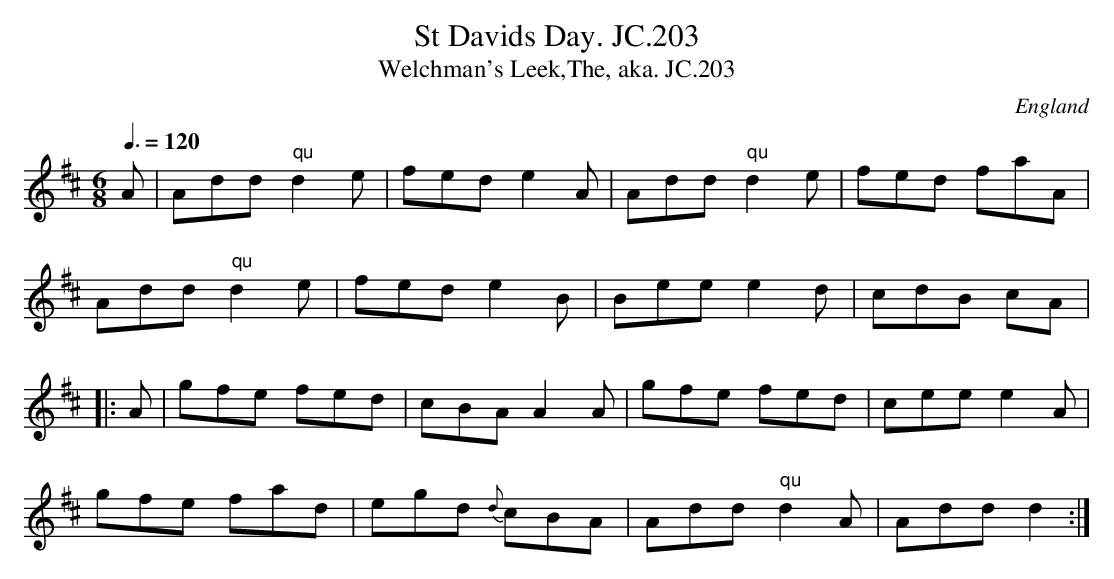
X:1
T:St Davids Day. JC.203
T:Welchman's Leek,The, aka. JC.203
O:England
M:6/8
L:1/8
Q:3/8=120
K:D major
A|\
Add" qu"d2e|fed e2A|Add" qu"d2e|fed faA|!
Add" qu"d2e|fed e2B|Bee e2d|cdB cA|!
|:A|gfe fed|cBA A2A|gfe fed|cee e2A|!
gfe fad|egd {d}cBA|Add" qu"d2A|Add d2:|
